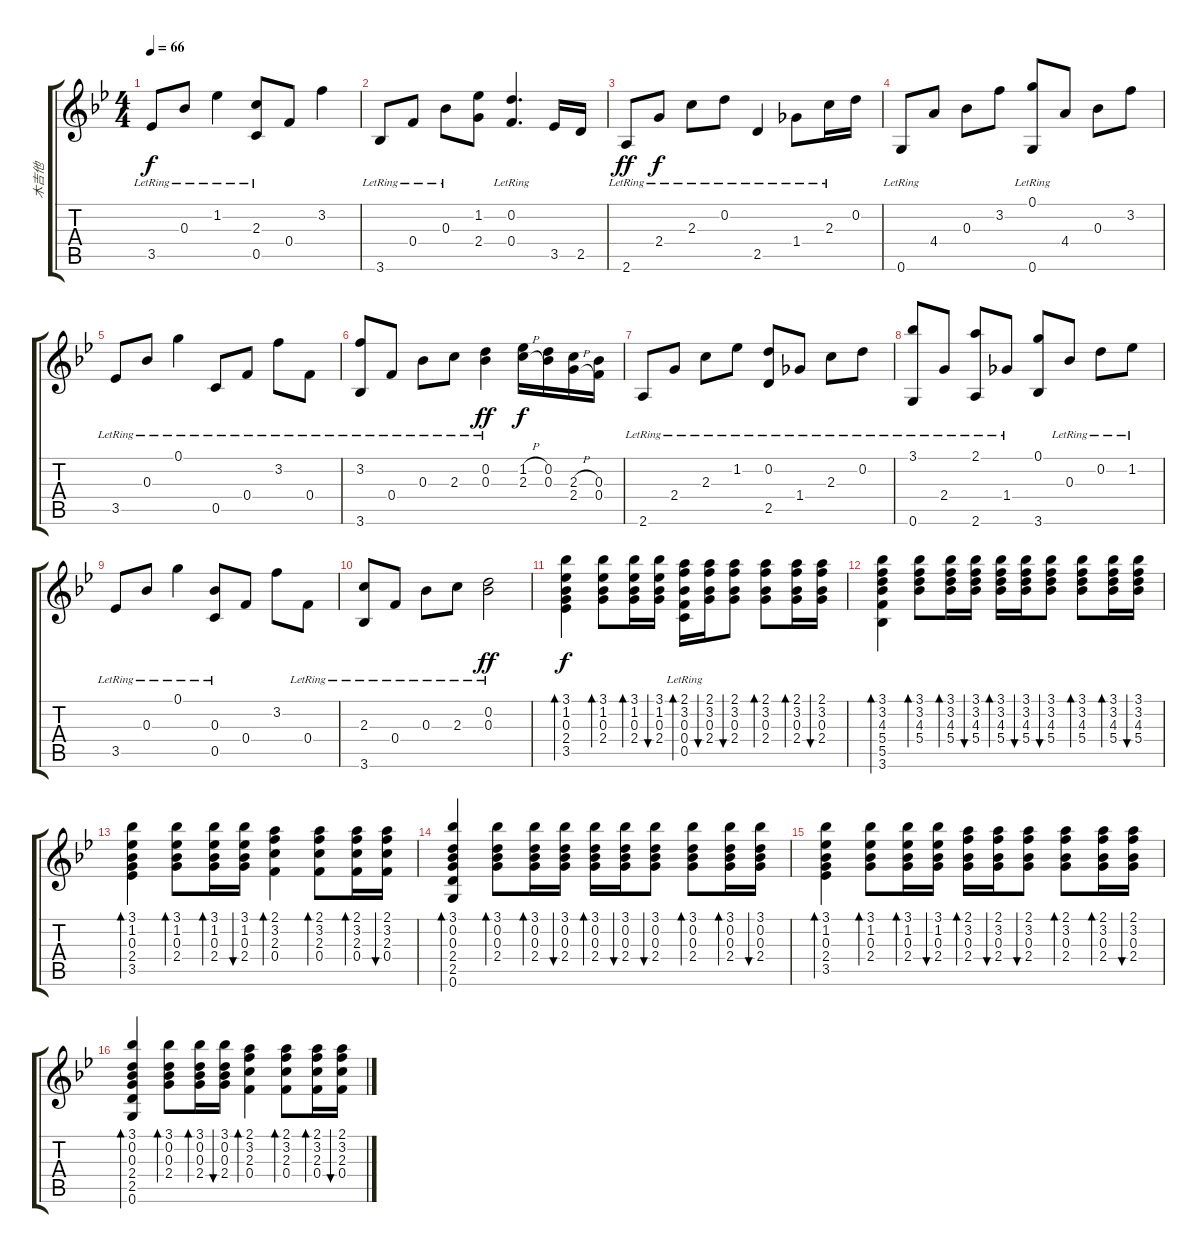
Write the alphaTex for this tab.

\track ("木吉他" "木吉他") {instrument acousticguitarsteel}
\staff {score tabs}
\tuning (G4 D4 Bb3 F3 C3 G2) {hide}
\ts (4 4)
\tempo 66
\clef g2
\ks bb
3.5{lr}.8{dy f} 0.3{lr}.8 1.2{lr}.4 (2.3{lr} 0.5).8 0.4.8 3.2.4 |
3.6{lr}.8 0.4{lr}.8 0.3{lr}.8 (1.2 2.4).8 (0.2{lr} 0.4{lr}).4{d} 3.5.16 2.5.16 |
2.6{lr}.8{dy ff} 2.4{lr}.8{dy f} 2.3{lr}.8 0.2{lr}.8 2.5{lr}.4 1.4{lr}.8 2.3{lr}.16 0.2.16 |
0.6{lr}.8 4.4.8 0.3.8 3.2.8 (0.1 0.6{lr}).8 4.4.8 0.3.8 3.2.8 |
3.5{lr}.8 0.3{lr}.8 0.1{lr}.4 0.5{lr}.8 0.4{lr}.8 3.2{lr}.8 0.4{lr}.8 |
(3.2{lr} 3.6{lr}).8 0.4{lr}.8 0.3{lr}.8 2.3{lr}.8 (0.2{lr} 0.3{lr}).4{dy ff} (1.2{h} 2.3{h}).16{dy f} (0.2 0.3).16 (2.3{h} 2.4{h}).16 (0.3 0.4).16 |
2.6{lr}.8 2.4{lr}.8 2.3{lr}.8 1.2{lr}.8 (0.2{lr} 2.5{lr}).8 1.4{lr}.8 2.3{lr}.8 0.2{lr}.8 |
(3.1{lr} 0.6).8 2.4{lr}.8 (2.1{lr} 2.6{lr}).8 1.4{lr}.8 (0.1 3.6).8 0.3{lr}.8 0.2{lr}.8 1.2{lr}.8 |
3.5{lr}.8 0.3{lr}.8 0.1{lr}.4 (0.3{lr} 0.5{lr}).8 0.4.8 3.2.8 0.4{lr}.8 |
(2.3{lr} 3.6{lr}).8 0.4{lr}.8 0.3{lr}.8 2.3{lr}.8 (0.2{lr} 0.3{lr}).2{dy ff} |
(3.1 1.2 0.3 2.4 3.5).4{bd 30 dy f} (3.1 1.2 0.3 2.4).8{bd 30} (3.1 1.2 0.3 2.4).16{bd 30} (3.1 1.2 0.3 2.4).16{bu 30} (2.1 3.2 0.3 0.4 0.5{lr}).16{bd 30} (2.1 3.2 0.3 2.4).16{bu 30} (2.1 3.2 0.3 2.4).8{bu 30} (2.1 3.2 0.3 2.4).8{bd 30} (2.1 3.2 0.3 2.4).16{bd 30} (2.1 3.2 0.3 2.4).16{bu 30} |
(3.1 3.2 4.3 5.4 5.5 3.6).4{bd 30} (3.1 3.2 4.3 5.4).8{bd 30} (3.1 3.2 4.3 5.4).16{bd 30} (3.1 3.2 4.3 5.4).16{bu 30} (3.1 3.2 4.3 5.4).16{bd 30} (3.1 3.2 4.3 5.4).16{bu 30} (3.1 3.2 4.3 5.4).8{bu 30} (3.1 3.2 4.3 5.4).8{bd 30} (3.1 3.2 4.3 5.4).16{bd 30} (3.1 3.2 4.3 5.4).16{bu 30} |
(3.1 1.2 0.3 2.4 3.5).4{bd 30} (3.1 1.2 0.3 2.4).8{bd 30} (3.1 1.2 0.3 2.4).16{bd 30} (3.1 1.2 0.3 2.4).16{bu 30} (2.1 3.2 2.3 0.4).4{bd 30} (2.1 3.2 2.3 0.4).8{bd 30} (2.1 3.2 2.3 0.4).16{bd 30} (2.1 3.2 2.3 0.4).16{bu 30} |
(3.1 0.2 0.3 2.4 2.5 0.6).4{bd 30} (3.1 0.2 0.3 2.4).8{bd 30} (3.1 0.2 0.3 2.4).16{bd 30} (3.1 0.2 0.3 2.4).16{bu 30} (3.1 0.2 0.3 2.4).16{bd 30} (3.1 0.2 0.3 2.4).16{bu 30} (3.1 0.2 0.3 2.4).8{bu 30} (3.1 0.2 0.3 2.4).8{bd 30} (3.1 0.2 0.3 2.4).16{bd 30} (3.1 0.2 0.3 2.4).16{bu 30} |
(3.1 1.2 0.3 2.4 3.5).4{bd 30} (3.1 1.2 0.3 2.4).8{bd 30} (3.1 1.2 0.3 2.4).16{bd 30} (3.1 1.2 0.3 2.4).16{bu 30} (2.1 3.2 0.3 2.4).16{bd 30} (2.1 3.2 0.3 2.4).16{bu 30} (2.1 3.2 0.3 2.4).8{bu 30} (2.1 3.2 0.3 2.4).8{bd 30} (2.1 3.2 0.3 2.4).16{bd 30} (2.1 3.2 0.3 2.4).16{bu 30} |
(3.1 0.2 0.3 2.4 2.5 0.6).4{bd 30} (3.1 0.2 0.3 2.4).8{bd 30} (3.1 0.2 0.3 2.4).16{bd 30} (3.1 0.2 0.3 2.4).16{bu 30} (2.1 3.2 2.3 0.4).4{bd 30} (2.1 3.2 2.3 0.4).8{bd 30} (2.1 3.2 2.3 0.4).16{bd 30} (2.1 3.2 2.3 0.4).16{bu 30}
